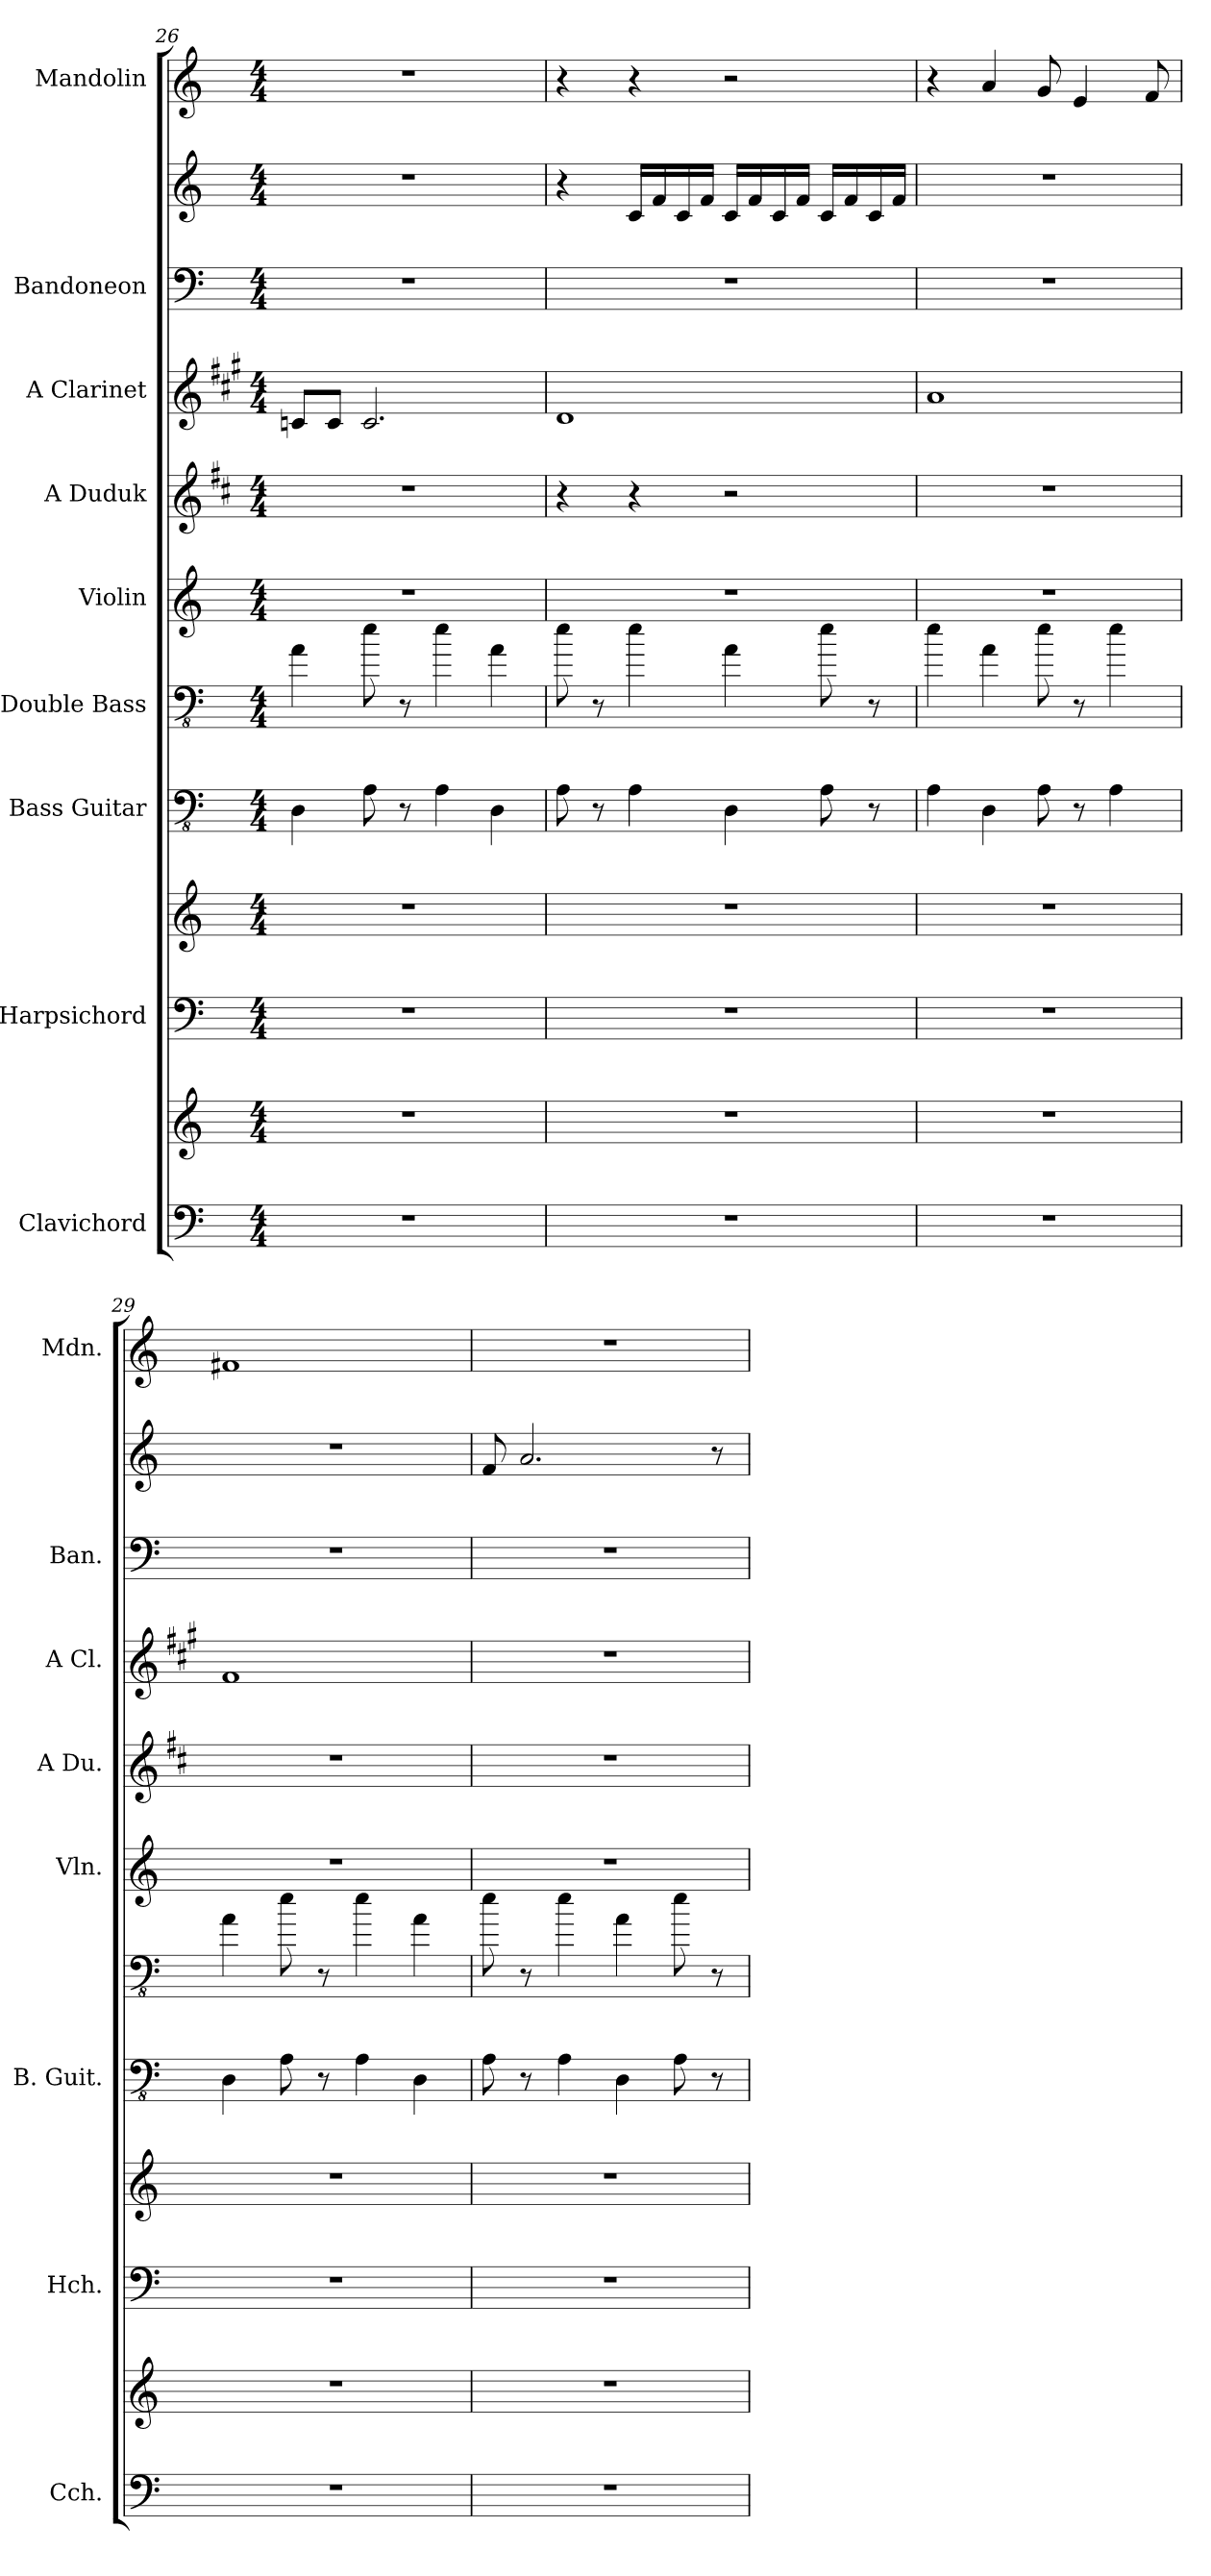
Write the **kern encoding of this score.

**kern	**kern	**kern	**kern	**kern	**kern	**kern	**kern	**kern	**kern	**kern	**kern
*part9	*part9	*part8	*part8	*part7	*part6	*part5	*part4	*part3	*part2	*part2	*part1
*staff12	*staff11	*staff10	*staff9	*staff8	*staff7	*staff6	*staff5	*staff4	*staff3	*staff2	*staff1
*I"Clavichord	*	*I"Harpsichord	*	*I"Bass Guitar	*I"Double Bass	*I"Violin	*I"A Duduk	*I"A Clarinet	*I"Bandoneon	*	*I"Mandolin
*I'Cch.	*	*I'Hch.	*	*I'B. Guit.	*	*I'Vln.	*I'A Du.	*I'A Cl.	*I'Ban.	*	*I'Mdn.
*clefF4	*clefG2	*clefF4	*clefG2	*clefFv4	*clefFv4	*clefG2	*clefG2	*clefG2	*clefF4	*clefG2	*clefG2
*	*	*	*	*	*ITrd7c12	*	*ITrd1c2	*ITrd2c3	*	*	*
*k[]	*k[]	*k[]	*k[]	*k[]	*k[]	*k[]	*k[]	*k[f#c#g#d#a#e#]	*k[]	*k[]	*k[]
*C:	*C:	*C:	*C:	*C:	*C:	*C:	*C:	*F#:	*C:	*C:	*C:
*M4/4	*M4/4	*M4/4	*M4/4	*M4/4	*M4/4	*M4/4	*M4/4	*M4/4	*M4/4	*M4/4	*M4/4
=26	=26	=26	=26	=26	=26	=26	=26	=26	=26	=26	=26
1r	1r	1r	1r	4DD\	4AA\	1r	1r	8An/L	1r	1r	1r
.	.	.	.	.	.	.	.	8A/J	.	.	.
.	.	.	.	8AA\	8E\	.	.	2.A/	.	.	.
.	.	.	.	8r	8r	.	.	.	.	.	.
.	.	.	.	4AA\	4E\	.	.	.	.	.	.
.	.	.	.	4DD\	4AA\	.	.	.	.	.	.
=27	=27	=27	=27	=27	=27	=27	=27	=27	=27	=27	=27
1r	1r	1r	1r	8AA\	8E\	1r	4r	1B	1r	4r	4r
.	.	.	.	8r	8r	.	.	.	.	.	.
.	.	.	.	4AA\	4E\	.	4r	.	.	16c/LL	4r
.	.	.	.	.	.	.	.	.	.	16f/	.
.	.	.	.	.	.	.	.	.	.	16c/	.
.	.	.	.	.	.	.	.	.	.	16f/JJ	.
.	.	.	.	4DD\	4AA\	.	2r	.	.	16c/LL	2r
.	.	.	.	.	.	.	.	.	.	16f/	.
.	.	.	.	.	.	.	.	.	.	16c/	.
.	.	.	.	.	.	.	.	.	.	16f/JJ	.
.	.	.	.	8AA\	8E\	.	.	.	.	16c/LL	.
.	.	.	.	.	.	.	.	.	.	16f/	.
.	.	.	.	8r	8r	.	.	.	.	16c/	.
.	.	.	.	.	.	.	.	.	.	16f/JJ	.
=28	=28	=28	=28	=28	=28	=28	=28	=28	=28	=28	=28
1r	1r	1r	1r	4AA\	4E\	1r	1r	1f#	1r	1r	4r
.	.	.	.	4DD\	4AA\	.	.	.	.	.	4a/
.	.	.	.	8AA\	8E\	.	.	.	.	.	8g/
.	.	.	.	8r	8r	.	.	.	.	.	4e/
.	.	.	.	4AA\	4E\	.	.	.	.	.	.
.	.	.	.	.	.	.	.	.	.	.	8f/
=29	=29	=29	=29	=29	=29	=29	=29	=29	=29	=29	=29
1r	1r	1r	1r	4DD\	4AA\	1r	1r	1d#	1r	1r	1f#X
.	.	.	.	8AA\	8E\	.	.	.	.	.	.
.	.	.	.	8r	8r	.	.	.	.	.	.
.	.	.	.	4AA\	4E\	.	.	.	.	.	.
.	.	.	.	4DD\	4AA\	.	.	.	.	.	.
!!LO:PB:g=z
=30	=30	=30	=30	=30	=30	=30	=30	=30	=30	=30	=30
1r	1r	1r	1r	8AA\	8E\	1r	1r	1r	1r	8f/	1r
.	.	.	.	8r	8r	.	.	.	.	2.a/	.
.	.	.	.	4AA\	4E\	.	.	.	.	.	.
.	.	.	.	4DD\	4AA\	.	.	.	.	.	.
.	.	.	.	8AA\	8E\	.	.	.	.	.	.
.	.	.	.	8r	8r	.	.	.	.	8r	.
=	=	=	=	=	=	=	=	=	=	=	=
*-	*-	*-	*-	*-	*-	*-	*-	*-	*-	*-	*-
